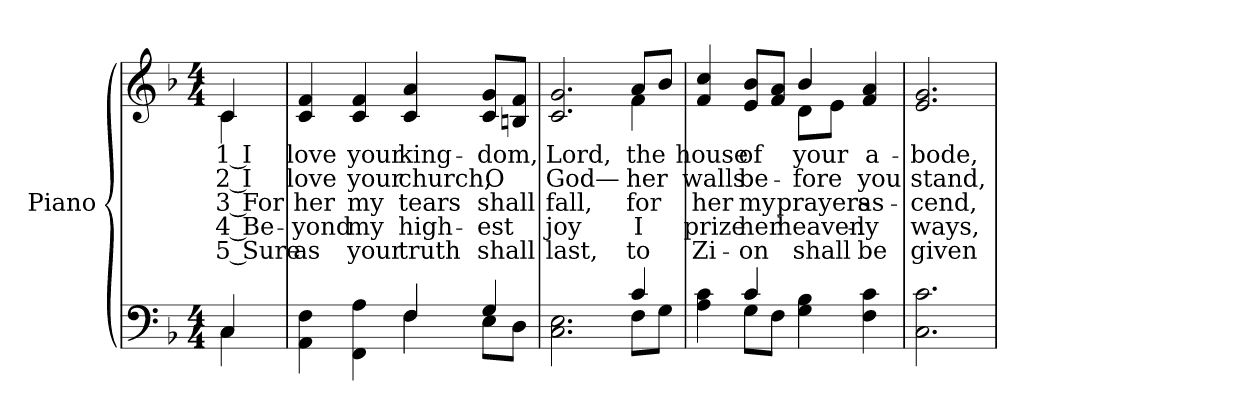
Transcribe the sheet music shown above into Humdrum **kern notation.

**kern	**kern	**text	**text	**text	**text	**text
*part2	*part1	*part1	*part1	*part1	*part1	*part1
*staff2	*staff1	*staff1	*staff1	*staff1	*staff1	*staff1
*I"Piano	*I"Piano	*	*	*	*	*
*I'Pno.	*I'Pno.	*	*	*	*	*
!!LO:PB:g=z
*clefF4	*clefG2	*	*	*	*	*
*k[b-]	*k[b-]	*	*	*	*	*
*F:	*F:	*	*	*	*	*
*M4/4	*M4/4	*	*	*	*	*
=	=	=	=	=	=	=
*^	*	*	*	*	*	*
!	!	!	!LO:LY:b:color=#000000	!LO:LY:b:color=#000000	!LO:LY:b:color=#000000	!LO:LY:b:color=#000000	!LO:LY:b:color=#000000
*	*	*^	*	*	*	*	*
4Ci/	4Ci\	4ci/	4ci\	1 I	2 I	-3 For	4 Be-	5 Sure
*	*	*v	*v	*	*	*	*	*
=1	=1	=1	=1	=1	=1	=1	=1
*	*	*^	*	*	*	*	*
!	!	!	!	!LO:LY:b:color=#000000	!LO:LY:b:color=#000000	!LO:LY:b:color=#000000	!LO:LY:b:color=#000000	!LO:LY:b:color=#000000
*	*	*v	*v	*	*	*	*	*
4AAi\ 4Fi	2ryy	4ci/ 4fi	love	love	her	yond	as
!	!	!	!LO:LY:b:color=#000000	!LO:LY:b:color=#000000	!LO:LY:b:color=#000000	!LO:LY:b:color=#000000	!LO:LY:b:color=#000000
4FFi\ 4Ai	.	4ci/ 4fi	your	your	my	my	your
!	!	!	!LO:LY:b:color=#000000	!LO:LY:b:color=#000000	!LO:LY:b:color=#000000	!LO:LY:b:color=#000000	!LO:LY:b:color=#000000
4Fi/	4Fi\	4ci/ 4ai	king-	church,	tears	high-	-truth
!	!	!	!LO:LY:b:color=#000000	!LO:LY:b:color=#000000	!LO:LY:b:color=#000000	!LO:LY:b:color=#000000	!LO:LY:b:color=#000000
4Gi/	8Ei\L	8ci/ 8gi/L	-dom,	O	shall	est	shall
.	8Di\J	8Bni/ 8fi/J	.	.	.	.	.
=2	=2	=2	=2	=2	=2	=2	=2
!	!	!	!LO:LY:b:color=#000000	!LO:LY:b:color=#000000	!LO:LY:b:color=#000000	!LO:LY:b:color=#000000	!LO:LY:b:color=#000000
*	*	*^	*	*	*	*	*
2.Ci\ 2.Ei	2.ryy	2.ci/ 2.gi	2.ryy	Lord,	God—	fall,	joy	last,
!	!	!	!	!LO:LY:b:color=#000000	!LO:LY:b:color=#000000	!LO:LY:b:color=#000000	!LO:LY:b:color=#000000	!LO:LY:b:color=#000000
4ci/	8Fi\L	8ai/L	4fi\	the	her	for	I	to
.	8Gi\J	8b-i/J	.	.	.	.	.	.
=3	=3	=3	=3	=3	=3	=3	=3	=3
!	!	!	!	!LO:LY:b:color=#000000	!LO:LY:b:color=#000000	!LO:LY:b:color=#000000	!LO:LY:b:color=#000000	!LO:LY:b:color=#000000
4Ai\ 4ci	4ryy	4fi/ 4cci	2ryy	house	walls	her	prize	Zi-
!	!	!	!	!LO:LY:b:color=#000000	!LO:LY:b:color=#000000	!LO:LY:b:color=#000000	!LO:LY:b:color=#000000	!LO:LY:b:color=#000000
4ci/	8Gi\L	8ei/ 8b-i/L	.	of	be-	-my	her	on
.	8Fi\J	8fi/ 8ai/J	.	.	.	.	.	.
!	!	!	!	!LO:LY:b:color=#000000	!LO:LY:b:color=#000000	!LO:LY:b:color=#000000	!LO:LY:b:color=#000000	!LO:LY:b:color=#000000
4Gi\ 4B-i	2ryy	4b-i/	8di\L	your	-fore	prayers	heaven-	-shall
.	.	.	8ei\J	.	.	.	.	.
!	!	!	!	!LO:LY:b:color=#000000	!LO:LY:b:color=#000000	!LO:LY:b:color=#000000	!LO:LY:b:color=#000000	!LO:LY:b:color=#000000
4Fi\ 4ci	.	4fi/ 4ai	4ryy	a-	you	as-	-ly	be
*v	*v	*	*	*	*	*	*	*
*	*v	*v	*	*	*	*	*
=4	=4	=4	=4	=4	=4	=4
*	*^	*	*	*	*	*
!	!	!	!LO:LY:b:color=#000000	!LO:LY:b:color=#000000	!LO:LY:b:color=#000000	!LO:LY:b:color=#000000	!LO:LY:b:color=#000000
*	*v	*v	*	*	*	*	*
2.Ci\ 2.ci	2.ei/ 2.gi	-bode,	stand,	cend,	ways,	given
=	=	=	=	=	=	=
*-	*-	*-	*-	*-	*-	*-
